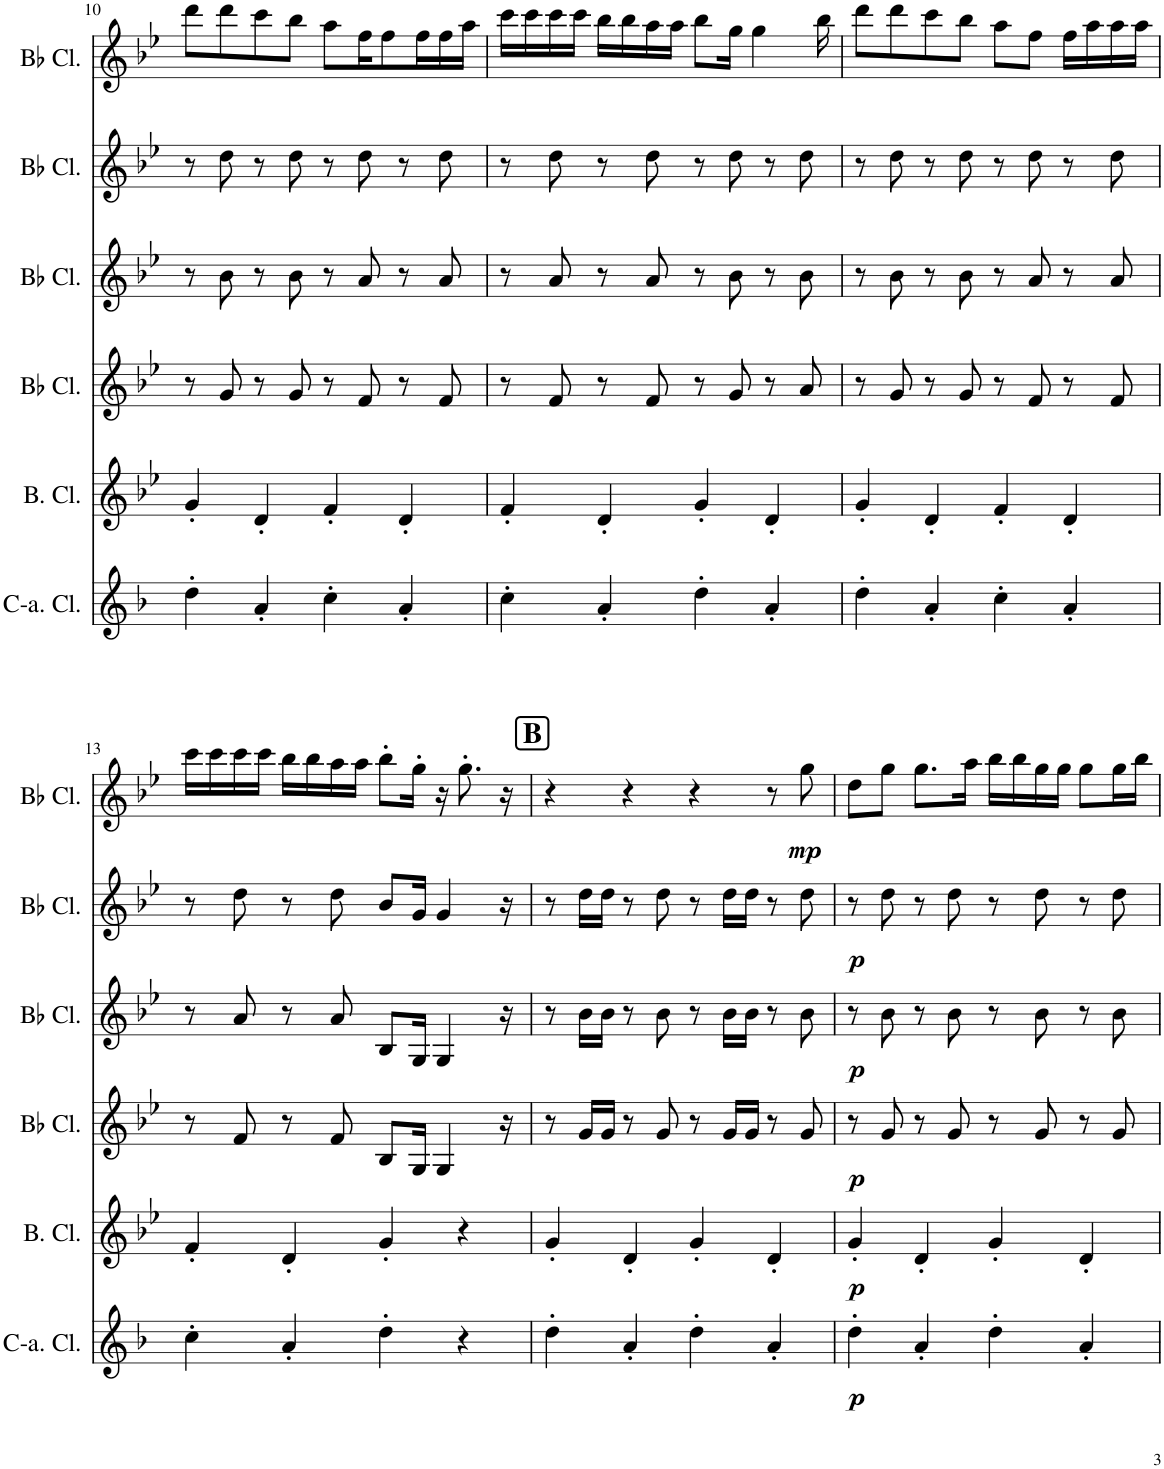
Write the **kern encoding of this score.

**kern	**dynam	**kern	**dynam	**kern	**dynam	**kern	**dynam	**kern	**dynam	**kern	**dynam
*part6	*part6	*part5	*part5	*part4	*part4	*part3	*part3	*part2	*part2	*part1	*part1
*staff6	*staff6	*staff5	*staff5	*staff4	*staff4	*staff3	*staff3	*staff2	*staff2	*staff1	*staff1
*I"Contra-alto Clarinet	*	*I"Bass Clarinet	*	*I"Bb Clarinet	*	*I"Bb Clarinet	*	*I"Bb Clarinet	*	*I"Bb Clarinet	*
*I'C-a. Cl.	*	*I'B. Cl.	*	*I'Bb Cl.	*	*I'Bb Cl.	*	*I'Bb Cl.	*	*I'Bb Cl.	*
!!LO:PB:g=z
*clefG2	*	*clefG2	*	*clefG2	*	*clefG2	*	*clefG2	*	*clefG2	*
*Trd12c21	*	*Trd8c14	*	*Trd1c2	*	*Trd1c2	*	*Trd1c2	*	*Trd1c2	*
*k[b-]	*	*k[b-e-]	*	*k[b-e-]	*	*k[b-e-]	*	*k[b-e-]	*	*k[b-e-]	*
*M4/4	*	*M4/4	*	*M4/4	*	*M4/4	*	*M4/4	*	*M4/4	*
=10	=10	=10	=10	=10	=10	=10	=10	=10	=10	=10	=10
4dd'\	.	4g'/	.	8r	.	8r	.	8r	.	8ddd\L	.
.	.	.	.	8g/	.	8b-\	.	8dd\	.	8ddd\	.
4a'/	.	4d'/	.	8r	.	8r	.	8r	.	8ccc\	.
.	.	.	.	8g/	.	8b-\	.	8dd\	.	8bb-\J	.
4cc'\	.	4f'/	.	8r	.	8r	.	8r	.	8aa\L	.
.	.	.	.	8f/	.	8a/	.	8dd\	.	16ff\K	.
.	.	.	.	.	.	.	.	.	.	8ff\	.
4a'/	.	4d'/	.	8r	.	8r	.	8r	.	.	.
.	.	.	.	.	.	.	.	.	.	16ff\L	.
.	.	.	.	8f/	.	8a/	.	8dd\	.	16ff\	.
.	.	.	.	.	.	.	.	.	.	16aa\JJ	.
=11	=11	=11	=11	=11	=11	=11	=11	=11	=11	=11	=11
4cc'\	.	4f'/	.	8r	.	8r	.	8r	.	16ccc\LL	.
.	.	.	.	.	.	.	.	.	.	16ccc\	.
.	.	.	.	8f/	.	8a/	.	8dd\	.	16ccc\	.
.	.	.	.	.	.	.	.	.	.	16ccc\JJ	.
4a'/	.	4d'/	.	8r	.	8r	.	8r	.	16bb-\LL	.
.	.	.	.	.	.	.	.	.	.	16bb-\	.
.	.	.	.	8f/	.	8a/	.	8dd\	.	16aa\	.
.	.	.	.	.	.	.	.	.	.	16aa\JJ	.
4dd'\	.	4g'/	.	8r	.	8r	.	8r	.	8bb-\L	.
.	.	.	.	8g/	.	8b-\	.	8dd\	.	16gg\Jk	.
.	.	.	.	.	.	.	.	.	.	4gg\	.
4a'/	.	4d'/	.	8r	.	8r	.	8r	.	.	.
.	.	.	.	8a/	.	8b-\	.	8dd\	.	.	.
.	.	.	.	.	.	.	.	.	.	16bb-\	.
=12	=12	=12	=12	=12	=12	=12	=12	=12	=12	=12	=12
4dd'\	.	4g'/	.	8r	.	8r	.	8r	.	8ddd\L	.
.	.	.	.	8g/	.	8b-\	.	8dd\	.	8ddd\	.
4a'/	.	4d'/	.	8r	.	8r	.	8r	.	8ccc\	.
.	.	.	.	8g/	.	8b-\	.	8dd\	.	8bb-\J	.
4cc'\	.	4f'/	.	8r	.	8r	.	8r	.	8aa\L	.
.	.	.	.	8f/	.	8a/	.	8dd\	.	8ff\J	.
4a'/	.	4d'/	.	8r	.	8r	.	8r	.	16ff\LL	.
.	.	.	.	.	.	.	.	.	.	16aa\	.
.	.	.	.	8f/	.	8a/	.	8dd\	.	16aa\	.
.	.	.	.	.	.	.	.	.	.	16aa\JJ	.
!!LO:LB:g=z
=13	=13	=13	=13	=13	=13	=13	=13	=13	=13	=13	=13
4cc'\	.	4f'/	.	8r	.	8r	.	8r	.	16ccc\LL	.
.	.	.	.	.	.	.	.	.	.	16ccc\	.
.	.	.	.	8f/	.	8a/	.	8dd\	.	16ccc\	.
.	.	.	.	.	.	.	.	.	.	16ccc\JJ	.
4a'/	.	4d'/	.	8r	.	8r	.	8r	.	16bb-\LL	.
.	.	.	.	.	.	.	.	.	.	16bb-\	.
.	.	.	.	8f/	.	8a/	.	8dd\	.	16aa\	.
.	.	.	.	.	.	.	.	.	.	16aa\JJ	.
4dd'\	.	4g'/	.	8B-/L	.	8B-/L	.	8b-/L	.	8bb-'\L	.
.	.	.	.	16G/Jk	.	16G/Jk	.	16g/Jk	.	16gg'\Jk	.
.	.	.	.	4G/	.	4G/	.	4g/	.	16r	.
4r	.	4r	.	.	.	.	.	.	.	8.gg'\	.
.	.	.	.	16r	.	16r	.	16r	.	16r	.
!!LO:REH:place=s1:a:B:cj:fs=14:t=B
=14	=14	=14	=14	=14	=14	=14	=14	=14	=14	=14	=14
4dd'\	.	4g'/	.	8r	.	8r	.	8r	.	4r	.
.	.	.	.	16g/LL	.	16b-\LL	.	16dd\LL	.	.	.
.	.	.	.	16g/JJ	.	16b-\JJ	.	16dd\JJ	.	.	.
4a'/	.	4d'/	.	8r	.	8r	.	8r	.	4r	.
.	.	.	.	8g/	.	8b-\	.	8dd\	.	.	.
4dd'\	.	4g'/	.	8r	.	8r	.	8r	.	4r	.
.	.	.	.	16g/LL	.	16b-\LL	.	16dd\LL	.	.	.
.	.	.	.	16g/JJ	.	16b-\JJ	.	16dd\JJ	.	.	.
4a'/	.	4d'/	.	8r	.	8r	.	8r	.	8r	.
!	!	!	!	!	!	!	!	!	!	!	!LO:DY:b
.	.	.	.	8g/	.	8b-\	.	8dd\	.	8gg\	mp
=15	=15	=15	=15	=15	=15	=15	=15	=15	=15	=15	=15
!	!LO:DY:b	!	!LO:DY:b	!	!LO:DY:b	!	!LO:DY:b	!	!LO:DY:b	!	!
4dd'\	p	4g'/	p	8r	p	8r	p	8r	p	8dd\L	.
.	.	.	.	8g/	.	8b-\	.	8dd\	.	8gg\J	.
4a'/	.	4d'/	.	8r	.	8r	.	8r	.	8.gg\L	.
.	.	.	.	8g/	.	8b-\	.	8dd\	.	.	.
.	.	.	.	.	.	.	.	.	.	16aa\Jk	.
4dd'\	.	4g'/	.	8r	.	8r	.	8r	.	16bb-\LL	.
.	.	.	.	.	.	.	.	.	.	16bb-\	.
.	.	.	.	8g/	.	8b-\	.	8dd\	.	16gg\	.
.	.	.	.	.	.	.	.	.	.	16gg\JJ	.
4a'/	.	4d'/	.	8r	.	8r	.	8r	.	8gg\L	.
.	.	.	.	8g/	.	8b-\	.	8dd\	.	16gg\L	.
.	.	.	.	.	.	.	.	.	.	16bb-\JJ	.
=	=	=	=	=	=	=	=	=	=	=	=
*-	*-	*-	*-	*-	*-	*-	*-	*-	*-	*-	*-
